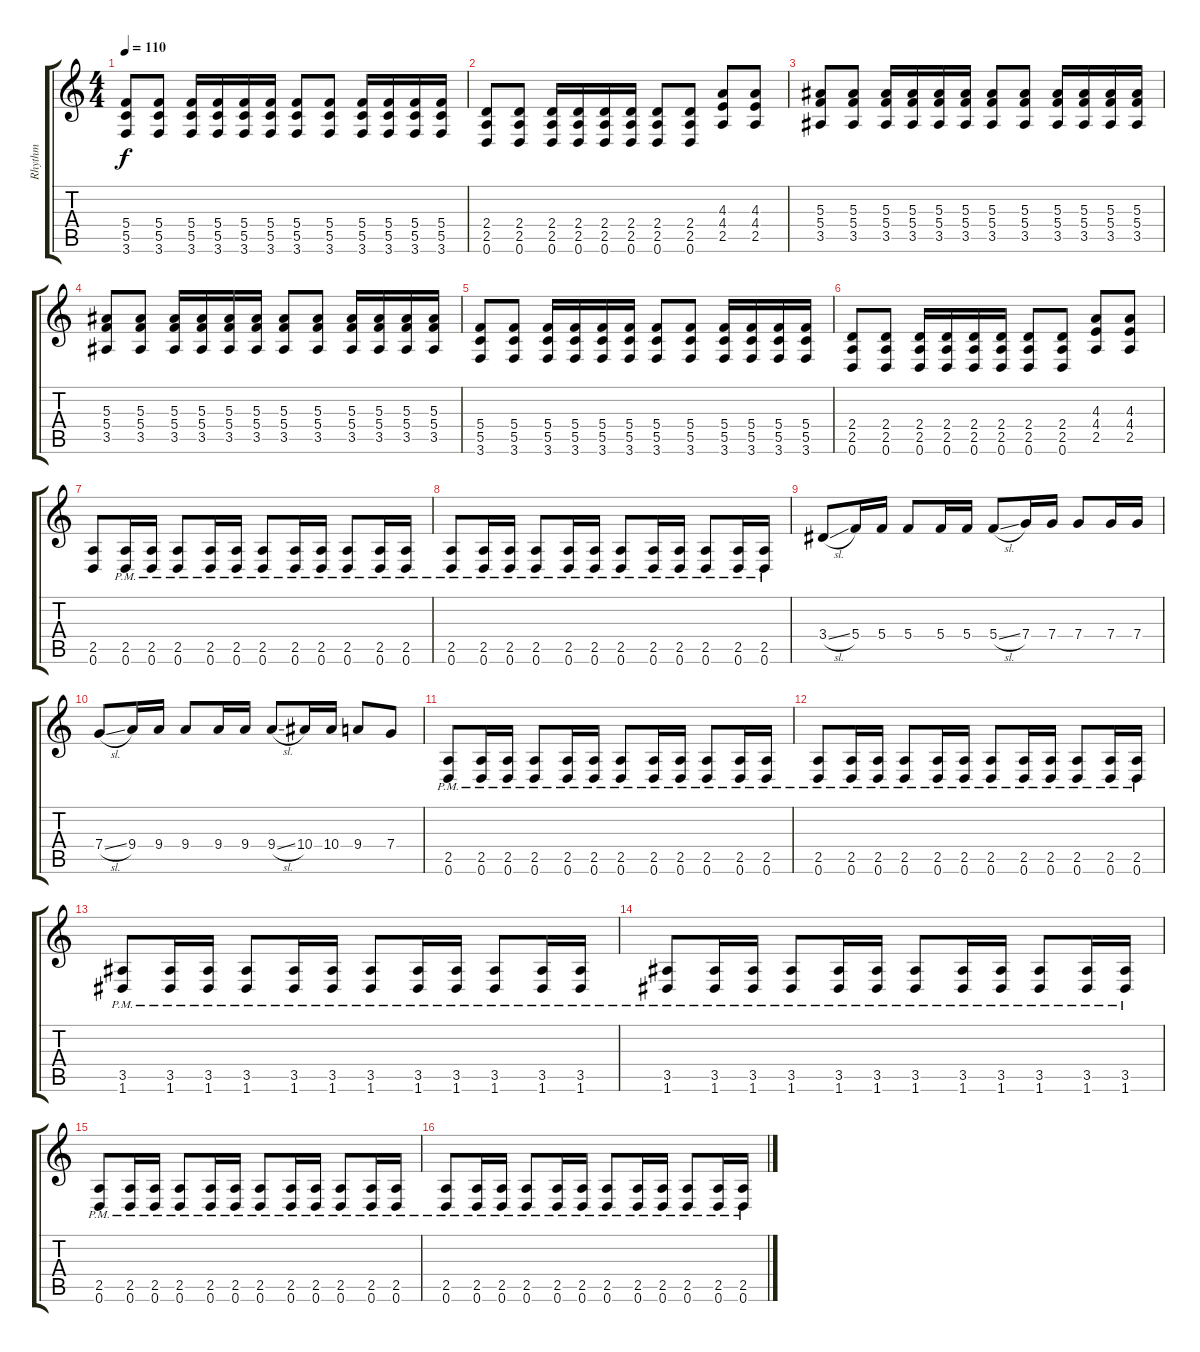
\track ("Rhythm" "Rhythm") {instrument distortionguitar}
\staff {score tabs}
\tuning (D4 A3 F3 C3 G2 D2) {hide}
\ts (4 4)
\tempo 110
\clef g2
\ks c
(5.4 5.5 3.6).8{dy f} (5.4 5.5 3.6).8 (5.4 5.5 3.6).16 (5.4 5.5 3.6).16 (5.4 5.5 3.6).16 (5.4 5.5 3.6).16 (5.4 5.5 3.6).8 (5.4 5.5 3.6).8 (5.4 5.5 3.6).16 (5.4 5.5 3.6).16 (5.4 5.5 3.6).16 (5.4 5.5 3.6).16 |
(2.4 2.5 0.6).8 (2.4 2.5 0.6).8 (2.4 2.5 0.6).16 (2.4 2.5 0.6).16 (2.4 2.5 0.6).16 (2.4 2.5 0.6).16 (2.4 2.5 0.6).8 (2.4 2.5 0.6).8 (4.3 4.4 2.5).8 (4.3 4.4 2.5).8 |
(5.3 5.4 3.5).8 (5.3 5.4 3.5).8 (5.3 5.4 3.5).16 (5.3 5.4 3.5).16 (5.3 5.4 3.5).16 (5.3 5.4 3.5).16 (5.3 5.4 3.5).8 (5.3 5.4 3.5).8 (5.3 5.4 3.5).16 (5.3 5.4 3.5).16 (5.3 5.4 3.5).16 (5.3 5.4 3.5).16 |
(5.3 5.4 3.5).8 (5.3 5.4 3.5).8 (5.3 5.4 3.5).16 (5.3 5.4 3.5).16 (5.3 5.4 3.5).16 (5.3 5.4 3.5).16 (5.3 5.4 3.5).8 (5.3 5.4 3.5).8 (5.3 5.4 3.5).16 (5.3 5.4 3.5).16 (5.3 5.4 3.5).16 (5.3 5.4 3.5).16 |
(5.4 5.5 3.6).8 (5.4 5.5 3.6).8 (5.4 5.5 3.6).16 (5.4 5.5 3.6).16 (5.4 5.5 3.6).16 (5.4 5.5 3.6).16 (5.4 5.5 3.6).8 (5.4 5.5 3.6).8 (5.4 5.5 3.6).16 (5.4 5.5 3.6).16 (5.4 5.5 3.6).16 (5.4 5.5 3.6).16 |
(2.4 2.5 0.6).8 (2.4 2.5 0.6).8 (2.4 2.5 0.6).16 (2.4 2.5 0.6).16 (2.4 2.5 0.6).16 (2.4 2.5 0.6).16 (2.4 2.5 0.6).8 (2.4 2.5 0.6).8 (4.3 4.4 2.5).8 (4.3 4.4 2.5).8 |
(2.5 0.6).8 (2.5{pm} 0.6{pm}).16 (2.5{pm} 0.6{pm}).16 (2.5{pm} 0.6{pm}).8 (2.5{pm} 0.6{pm}).16 (2.5{pm} 0.6{pm}).16 (2.5{pm} 0.6{pm}).8 (2.5{pm} 0.6{pm}).16 (2.5{pm} 0.6{pm}).16 (2.5{pm} 0.6{pm}).8 (2.5{pm} 0.6{pm}).16 (2.5{pm} 0.6{pm}).16 |
(2.5{pm} 0.6{pm}).8 (2.5{pm} 0.6{pm}).16 (2.5{pm} 0.6{pm}).16 (2.5{pm} 0.6{pm}).8 (2.5{pm} 0.6{pm}).16 (2.5{pm} 0.6{pm}).16 (2.5{pm} 0.6{pm}).8 (2.5{pm} 0.6{pm}).16 (2.5{pm} 0.6{pm}).16 (2.5{pm} 0.6{pm}).8 (2.5{pm} 0.6{pm}).16 (2.5{pm} 0.6{pm}).16 |
3.4{sl}.8 5.4.16 5.4.16 5.4.8 5.4.16 5.4.16 5.4{sl}.8 7.4.16 7.4.16 7.4.8 7.4.16 7.4.16 |
7.4{sl}.8 9.4.16 9.4.16 9.4.8 9.4.16 9.4.16 9.4{sl}.8 10.4.16 10.4.16 9.4.8 7.4.8 |
(2.5{pm} 0.6{pm}).8 (2.5{pm} 0.6{pm}).16 (2.5{pm} 0.6{pm}).16 (2.5{pm} 0.6{pm}).8 (2.5{pm} 0.6{pm}).16 (2.5{pm} 0.6{pm}).16 (2.5{pm} 0.6{pm}).8 (2.5{pm} 0.6{pm}).16 (2.5{pm} 0.6{pm}).16 (2.5{pm} 0.6{pm}).8 (2.5{pm} 0.6{pm}).16 (2.5{pm} 0.6{pm}).16 |
(2.5{pm} 0.6{pm}).8 (2.5{pm} 0.6{pm}).16 (2.5{pm} 0.6{pm}).16 (2.5{pm} 0.6{pm}).8 (2.5{pm} 0.6{pm}).16 (2.5{pm} 0.6{pm}).16 (2.5{pm} 0.6{pm}).8 (2.5{pm} 0.6{pm}).16 (2.5{pm} 0.6{pm}).16 (2.5{pm} 0.6{pm}).8 (2.5{pm} 0.6{pm}).16 (2.5{pm} 0.6{pm}).16 |
(3.5{pm} 1.6{pm}).8 (3.5{pm} 1.6{pm}).16 (3.5{pm} 1.6{pm}).16 (3.5{pm} 1.6{pm}).8 (3.5{pm} 1.6{pm}).16 (3.5{pm} 1.6{pm}).16 (3.5{pm} 1.6{pm}).8 (3.5{pm} 1.6{pm}).16 (3.5{pm} 1.6{pm}).16 (3.5{pm} 1.6{pm}).8 (3.5{pm} 1.6{pm}).16 (3.5{pm} 1.6{pm}).16 |
(3.5{pm} 1.6{pm}).8 (3.5{pm} 1.6{pm}).16 (3.5{pm} 1.6{pm}).16 (3.5{pm} 1.6{pm}).8 (3.5{pm} 1.6{pm}).16 (3.5{pm} 1.6{pm}).16 (3.5{pm} 1.6{pm}).8 (3.5{pm} 1.6{pm}).16 (3.5{pm} 1.6{pm}).16 (3.5{pm} 1.6{pm}).8 (3.5{pm} 1.6{pm}).16 (3.5{pm} 1.6{pm}).16 |
(2.5{pm} 0.6{pm}).8 (2.5{pm} 0.6{pm}).16 (2.5{pm} 0.6{pm}).16 (2.5{pm} 0.6{pm}).8 (2.5{pm} 0.6{pm}).16 (2.5{pm} 0.6{pm}).16 (2.5{pm} 0.6{pm}).8 (2.5{pm} 0.6{pm}).16 (2.5{pm} 0.6{pm}).16 (2.5{pm} 0.6{pm}).8 (2.5{pm} 0.6{pm}).16 (2.5{pm} 0.6{pm}).16 |
(2.5{pm} 0.6{pm}).8 (2.5{pm} 0.6{pm}).16 (2.5{pm} 0.6{pm}).16 (2.5{pm} 0.6{pm}).8 (2.5{pm} 0.6{pm}).16 (2.5{pm} 0.6{pm}).16 (2.5{pm} 0.6{pm}).8 (2.5{pm} 0.6{pm}).16 (2.5{pm} 0.6{pm}).16 (2.5{pm} 0.6{pm}).8 (2.5{pm} 0.6{pm}).16 (2.5{pm} 0.6{pm}).16
